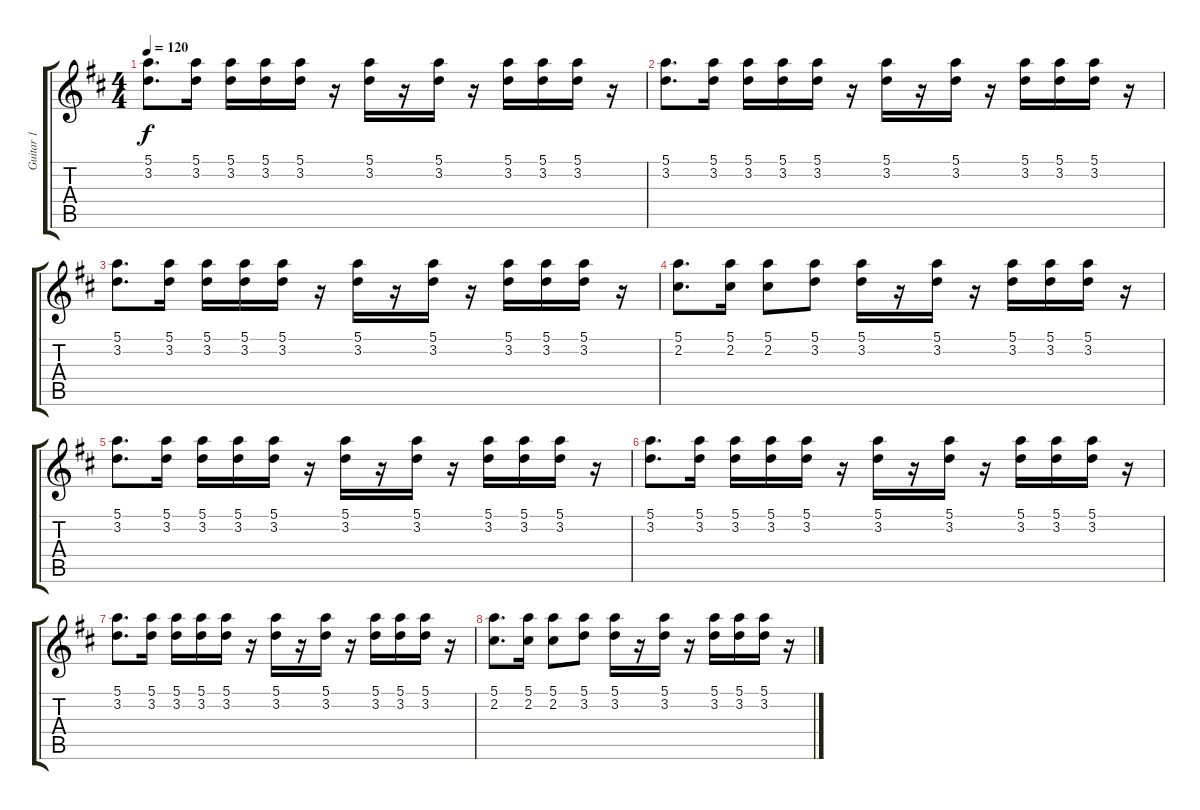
\track ("Guitar 1" "Guitar 1") {instrument electricguitarclean}
\staff {score tabs}
\tuning (E4 B3 G3 D3 A2 E2) {hide}
\ts (4 4)
\tempo 120
\clef g2
\ks d
(5.1 3.2).8{d dy f} (5.1 3.2).16 (5.1 3.2).16 (5.1 3.2).16 (5.1 3.2).16 r.16 (5.1 3.2).16 r.16 (5.1 3.2).16 r.16 (5.1 3.2).16 (5.1 3.2).16 (5.1 3.2).16 r.16 |
(5.1 3.2).8{d} (5.1 3.2).16 (5.1 3.2).16 (5.1 3.2).16 (5.1 3.2).16 r.16 (5.1 3.2).16 r.16 (5.1 3.2).16 r.16 (5.1 3.2).16 (5.1 3.2).16 (5.1 3.2).16 r.16 |
(5.1 3.2).8{d} (5.1 3.2).16 (5.1 3.2).16 (5.1 3.2).16 (5.1 3.2).16 r.16 (5.1 3.2).16 r.16 (5.1 3.2).16 r.16 (5.1 3.2).16 (5.1 3.2).16 (5.1 3.2).16 r.16 |
(5.1 2.2).8{d} (5.1 2.2).16 (5.1 2.2).8 (5.1 3.2).8 (5.1 3.2).16 r.16 (5.1 3.2).16 r.16 (5.1 3.2).16 (5.1 3.2).16 (5.1 3.2).16 r.16 |
(5.1 3.2).8{d} (5.1 3.2).16 (5.1 3.2).16 (5.1 3.2).16 (5.1 3.2).16 r.16 (5.1 3.2).16 r.16 (5.1 3.2).16 r.16 (5.1 3.2).16 (5.1 3.2).16 (5.1 3.2).16 r.16 |
(5.1 3.2).8{d} (5.1 3.2).16 (5.1 3.2).16 (5.1 3.2).16 (5.1 3.2).16 r.16 (5.1 3.2).16 r.16 (5.1 3.2).16 r.16 (5.1 3.2).16 (5.1 3.2).16 (5.1 3.2).16 r.16 |
(5.1 3.2).8{d} (5.1 3.2).16 (5.1 3.2).16 (5.1 3.2).16 (5.1 3.2).16 r.16 (5.1 3.2).16 r.16 (5.1 3.2).16 r.16 (5.1 3.2).16 (5.1 3.2).16 (5.1 3.2).16 r.16 |
(5.1 2.2).8{d} (5.1 2.2).16 (5.1 2.2).8 (5.1 3.2).8 (5.1 3.2).16 r.16 (5.1 3.2).16 r.16 (5.1 3.2).16 (5.1 3.2).16 (5.1 3.2).16 r.16
